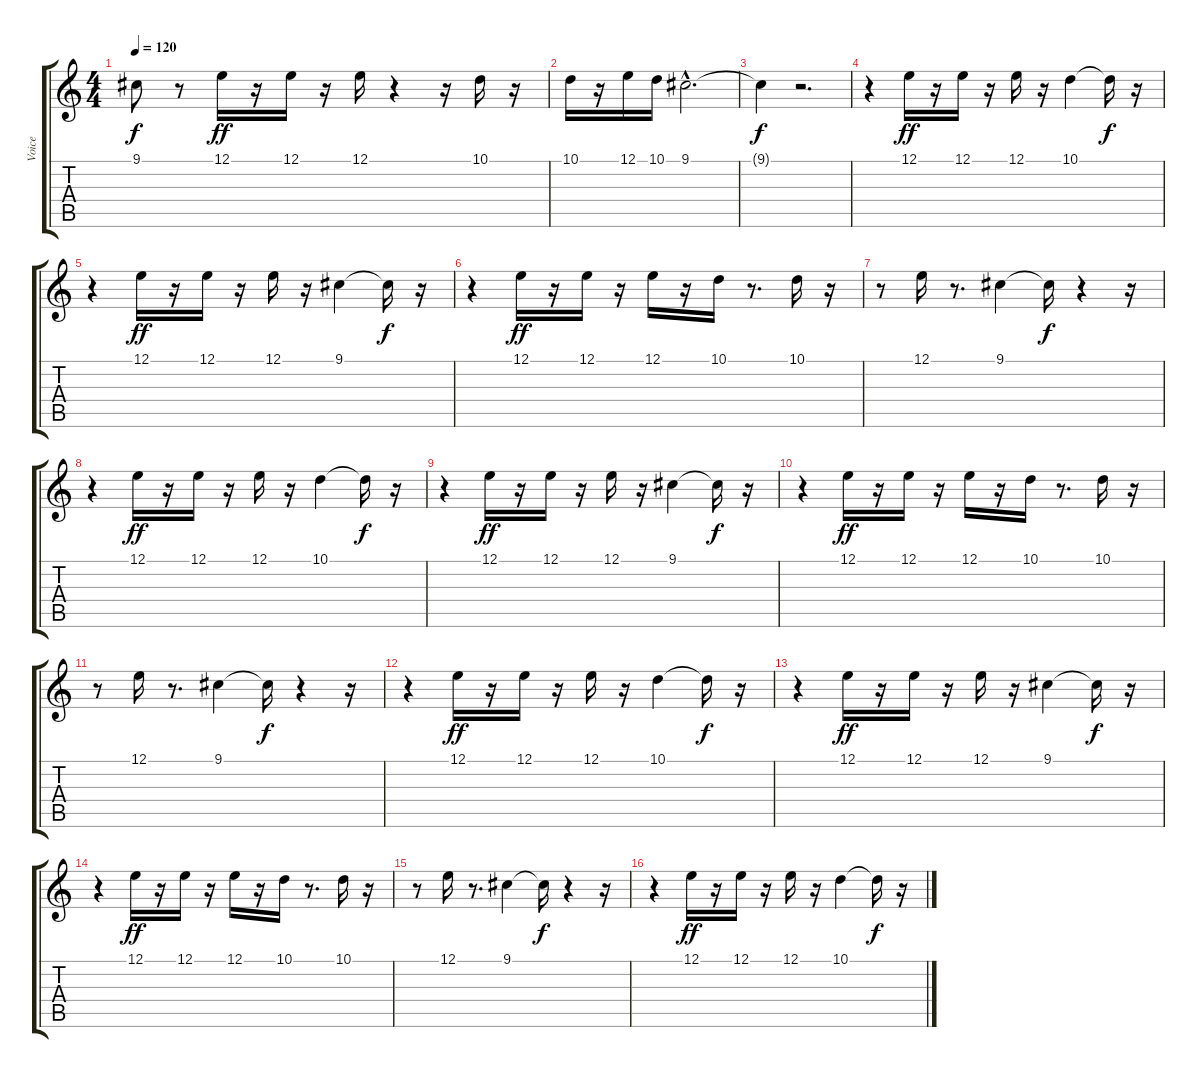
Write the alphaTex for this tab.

\track ("Voice" "Voice") {instrument electricpiano2}
\staff {score tabs}
\tuning (E4 B3 G3 D3 A2 E2) {hide}
\ts (4 4)
\tempo 120
\clef g2
\ks c
9.1{t}.8{dy f} r.8 12.1.16{dy ff} r.16 12.1.16 r.16 12.1.16 r.4 r.16 10.1.16 r.16 |
10.1.16 r.16 12.1.16 10.1.16 9.1{hac}.2{d} |
9.1{t}.4{dy f} r.2{d} |
r.4 12.1.16{dy ff} r.16 12.1.16 r.16 12.1.16 r.16 10.1.4 10.1{t}.16{dy f} r.16 |
r.4 12.1.16{dy ff} r.16 12.1.16 r.16 12.1.16 r.16 9.1.4 9.1{t}.16{dy f} r.16 |
r.4 12.1.16{dy ff} r.16 12.1.16 r.16 12.1.16 r.16 10.1.16 r.8{d} 10.1.16 r.16 |
r.8 12.1.16 r.8{d} 9.1.4 9.1{t}.16{dy f} r.4 r.16 |
r.4 12.1.16{dy ff} r.16 12.1.16 r.16 12.1.16 r.16 10.1.4 10.1{t}.16{dy f} r.16 |
r.4 12.1.16{dy ff} r.16 12.1.16 r.16 12.1.16 r.16 9.1.4 9.1{t}.16{dy f} r.16 |
r.4 12.1.16{dy ff} r.16 12.1.16 r.16 12.1.16 r.16 10.1.16 r.8{d} 10.1.16 r.16 |
r.8 12.1.16 r.8{d} 9.1.4 9.1{t}.16{dy f} r.4 r.16 |
r.4 12.1.16{dy ff} r.16 12.1.16 r.16 12.1.16 r.16 10.1.4 10.1{t}.16{dy f} r.16 |
r.4 12.1.16{dy ff} r.16 12.1.16 r.16 12.1.16 r.16 9.1.4 9.1{t}.16{dy f} r.16 |
r.4 12.1.16{dy ff} r.16 12.1.16 r.16 12.1.16 r.16 10.1.16 r.8{d} 10.1.16 r.16 |
r.8 12.1.16 r.8{d} 9.1.4 9.1{t}.16{dy f} r.4 r.16 |
r.4 12.1.16{dy ff} r.16 12.1.16 r.16 12.1.16 r.16 10.1.4 10.1{t}.16{dy f} r.16
